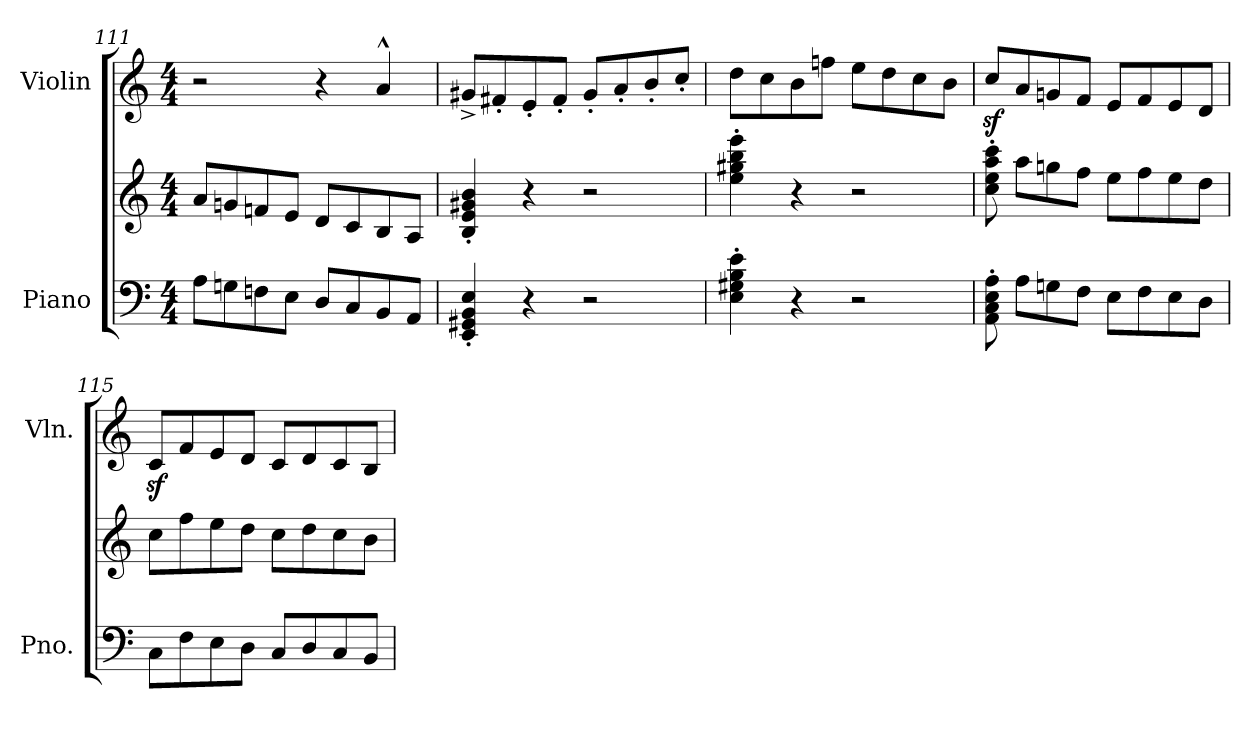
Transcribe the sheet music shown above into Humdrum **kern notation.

**kern	**kern	**kern
*part2	*part2	*part1
*staff3	*staff2	*staff1
*I"Piano	*	*I"Violin
*I'Pno.	*	*I'Vln.
*clefF4	*clefG2	*clefG2
*k[]	*k[]	*k[]
*M4/4	*M4/4	*M4/4
=111	=111	=111
8A\L	8a/L	2r
8Gn\	8gn/	.
8Fn\	8fn/	.
8E\J	8e/J	.
8D/L	8d/L	4r
8C/	8c/	.
8BB/	8B/	4a^^/
8AA/J	8A/J	.
!!LO:LB:g=z
=112	=112	=112
4EE/' 4GG#X/' 4BB/' 4E/'	4B/' 4e/' 4g#X/' 4b/'	8g#X^/L
.	.	8f#X'/
4r	4r	8e'/
.	.	8f#'/J
2r	2r	8g#'/L
.	.	8a'/
.	.	8b'/
.	.	8cc'/J
=113	=113	=113
4E\' 4G#X\' 4B\' 4e\'	4ee\' 4gg#X\' 4bb\' 4eee\'	8dd\L
.	.	8cc\
4r	4r	8b\
.	.	8ffn\J
2r	2r	8ee\L
.	.	8dd\
.	.	8cc\
.	.	8b\J
=114	=114	=114
8AA\' 8C\' 8E\' 8A\'	8cc\' 8ee\' 8aa\' 8ccc\'	8ccz</L
8A\L	8aa\L	8a/
8Gn\	8ggn\	8gn/
8F\J	8ff\J	8f/J
8E\L	8ee\L	8e/L
8F\	8ff\	8f/
8E\	8ee\	8e/
8D\J	8dd\J	8d/J
=115	=115	=115
8C\L	8cc\L	8cz</L
8F\	8ff\	8f/
8E\	8ee\	8e/
8D\J	8dd\J	8d/J
8C/L	8cc\L	8c/L
8D/	8dd\	8d/
8C/	8cc\	8c/
8BB/J	8b\J	8B/J
=	=	=
*-	*-	*-
